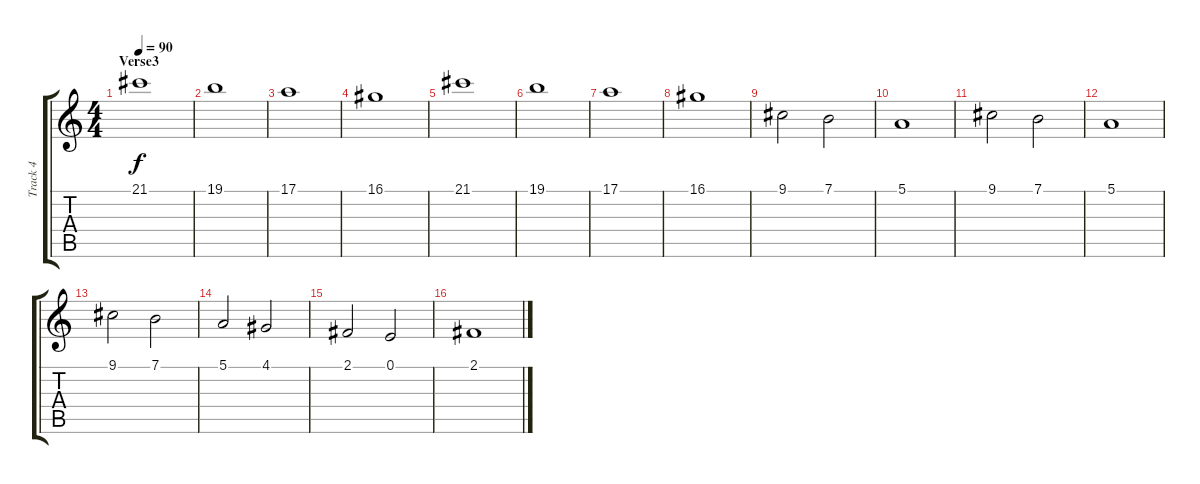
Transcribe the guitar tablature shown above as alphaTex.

\track ("Track 4" "Track 4") {instrument lead2sawtooth}
\staff {score tabs}
\tuning (E4 B3 G3 D3 A2 E2) {hide}
\ts (4 4)
\section ("" "Verse3")
\tempo 90
\clef g2
\ks c
21.1.1{dy f} |
19.1.1 |
17.1.1 |
16.1.1 |
21.1.1 |
19.1.1 |
17.1.1 |
16.1.1 |
9.1.2 7.1.2 |
5.1.1 |
9.1.2 7.1.2 |
5.1.1 |
9.1.2 7.1.2 |
5.1.2 4.1.2 |
2.1.2 0.1.2 |
2.1.1
